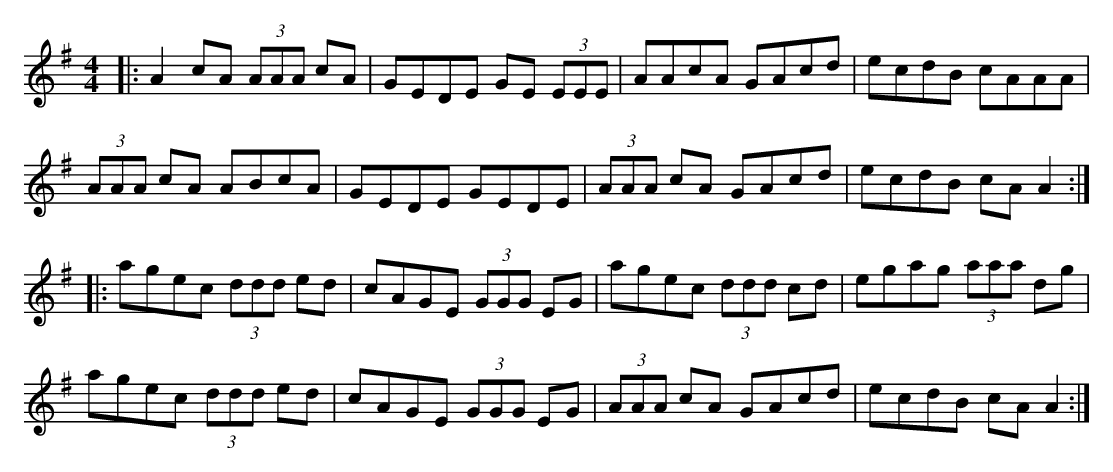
X:1
M:4/4
K:Ador
|:A2 cA (3AAA cA|GEDE GE (3EEE|AAcA GAcd|ecdB cAAA|
(3AAA cA ABcA|GEDE GEDE|(3AAA cA GAcd|ecdB cA A2:|
|:agec (3ddd ed|cAGE (3GGG EG|agec (3ddd cd|egag (3aaa dg|
agec (3ddd ed|cAGE (3GGG EG|(3AAA cA GAcd|ecdB cA A2:|
